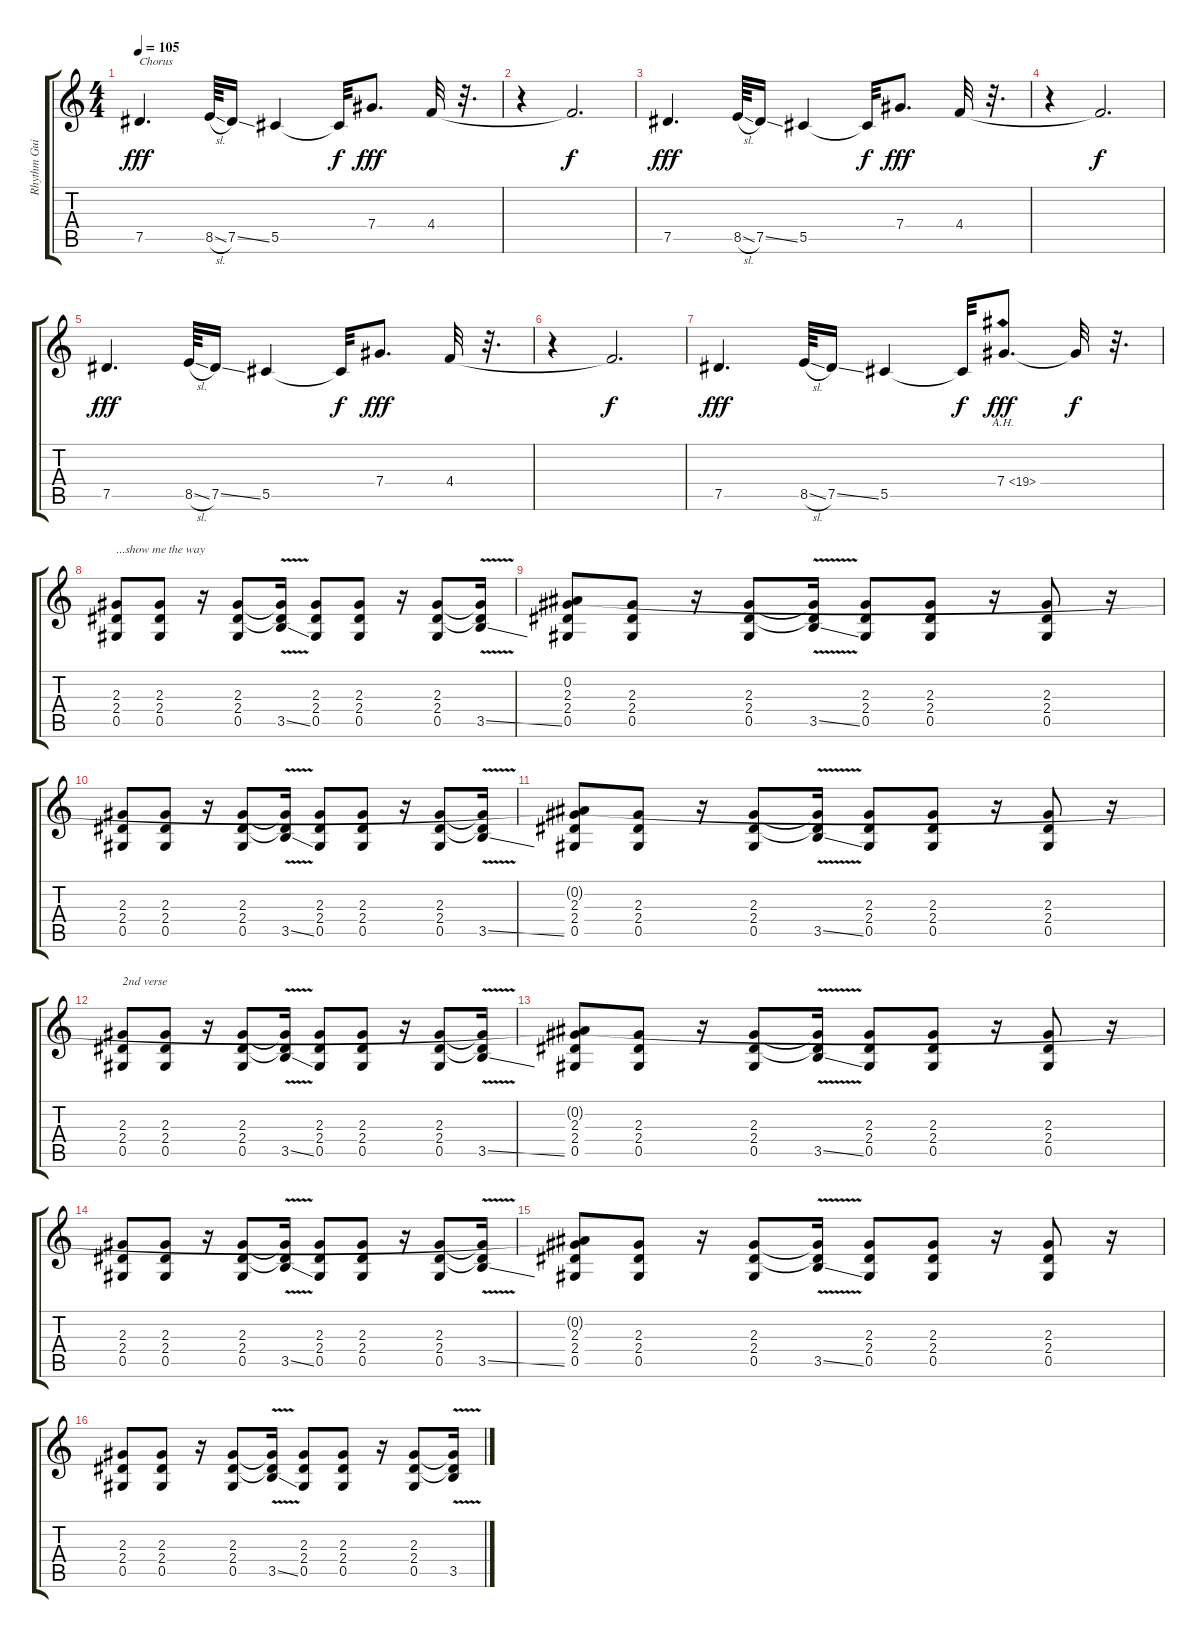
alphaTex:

\track ("Rhythm Guitar" "Rhythm Gui") {instrument distortionguitar}
\staff {score tabs}
\tuning (Eb4 Bb3 Gb3 Db3 Ab2 Eb2) {hide}
\ts (4 4)
\tempo 105
\clef g2
\ks c
7.5.4{d txt "Chorus" dy fff} 8.5{sl}.64 7.5{ss}.16 5.5.4 5.5{t}.32{dy f} 7.4.8{d dy fff} 4.4.32 r.32{d} |
r.4 4.4{t}.2{d dy f} |
7.5.4{d dy fff} 8.5{sl}.64 7.5{ss}.16 5.5.4 5.5{t}.32{dy f} 7.4.8{d dy fff} 4.4.32 r.32{d} |
r.4 4.4{t}.2{d dy f} |
7.5.4{d dy fff} 8.5{sl}.64 7.5{ss}.16 5.5.4 5.5{t}.32{dy f} 7.4.8{d dy fff} 4.4.32 r.32{d} |
r.4 4.4{t}.2{d dy f} |
7.5.4{d dy fff} 8.5{sl}.64 7.5{ss}.16 5.5.4 5.5{t}.32{dy f} 7.4{ah 12}.8{d dy fff} 7.4{t}.32{dy f} r.32{d} |
(2.3 2.4 0.5).8{txt "...show me the way"} (2.3 2.4 0.5).8 r.16 (2.3 2.4 0.5).8 (2.3{t} 2.4{t} 3.5{v ss}).16 (2.3 2.4 0.5).8 (2.3 2.4 0.5).8 r.16 (2.3 2.4 0.5).8 (2.3{t} 2.4{t} 3.5{v ss}).16 |
(0.2 2.3 2.4 0.5).8 (2.3 2.4 0.5).8 r.16 (2.3 2.4 0.5).8 (2.3{t} 2.4{t} 3.5{v ss}).16 (2.3 2.4 0.5).8 (2.3 2.4 0.5).8 r.16 (2.3 2.4 0.5).8 r.16 |
(2.3 2.4 0.5).8 (2.3 2.4 0.5).8 r.16 (2.3 2.4 0.5).8 (2.3{t} 2.4{t} 3.5{v ss}).16 (2.3 2.4 0.5).8 (2.3 2.4 0.5).8 r.16 (2.3 2.4 0.5).8 (2.3{t} 2.4{t} 3.5{v ss}).16 |
(0.2{t} 2.3 2.4 0.5).8 (2.3 2.4 0.5).8 r.16 (2.3 2.4 0.5).8 (2.3{t} 2.4{t} 3.5{v ss}).16 (2.3 2.4 0.5).8 (2.3 2.4 0.5).8 r.16 (2.3 2.4 0.5).8 r.16 |
(2.3 2.4 0.5).8{txt "2nd verse"} (2.3 2.4 0.5).8 r.16 (2.3 2.4 0.5).8 (2.3{t} 2.4{t} 3.5{v ss}).16 (2.3 2.4 0.5).8 (2.3 2.4 0.5).8 r.16 (2.3 2.4 0.5).8 (2.3{t} 2.4{t} 3.5{v ss}).16 |
(0.2{t} 2.3 2.4 0.5).8 (2.3 2.4 0.5).8 r.16 (2.3 2.4 0.5).8 (2.3{t} 2.4{t} 3.5{v ss}).16 (2.3 2.4 0.5).8 (2.3 2.4 0.5).8 r.16 (2.3 2.4 0.5).8 r.16 |
(2.3 2.4 0.5).8 (2.3 2.4 0.5).8 r.16 (2.3 2.4 0.5).8 (2.3{t} 2.4{t} 3.5{v ss}).16 (2.3 2.4 0.5).8 (2.3 2.4 0.5).8 r.16 (2.3 2.4 0.5).8 (2.3{t} 2.4{t} 3.5{v ss}).16 |
(0.2{t} 2.3 2.4 0.5).8 (2.3 2.4 0.5).8 r.16 (2.3 2.4 0.5).8 (2.3{t} 2.4{t} 3.5{v ss}).16 (2.3 2.4 0.5).8 (2.3 2.4 0.5).8 r.16 (2.3 2.4 0.5).8 r.16 |
(2.3 2.4 0.5).8 (2.3 2.4 0.5).8 r.16 (2.3 2.4 0.5).8 (2.3{t} 2.4{t} 3.5{v ss}).16 (2.3 2.4 0.5).8 (2.3 2.4 0.5).8 r.16 (2.3 2.4 0.5).8 (2.3{t} 2.4{t} 3.5{v ss}).16
